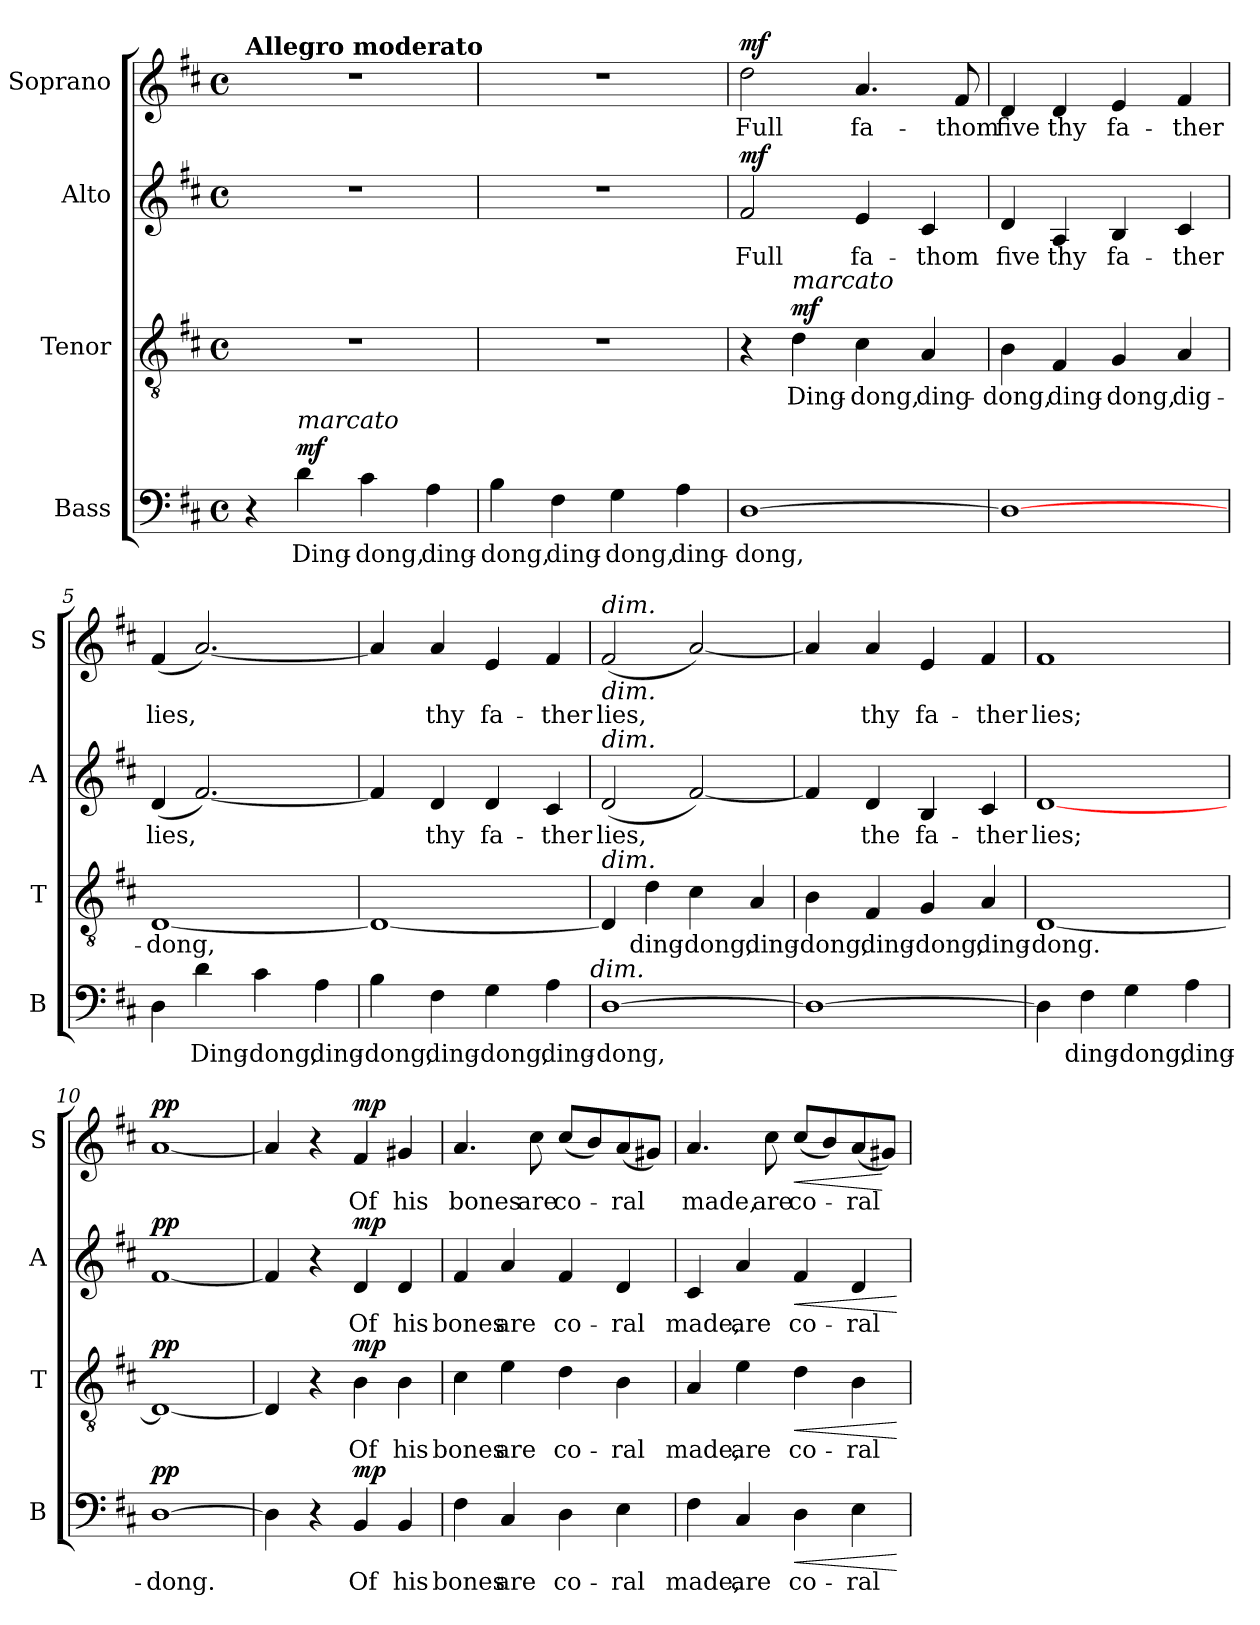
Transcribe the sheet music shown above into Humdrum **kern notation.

**kern	**text	**dynam	**kern	**text	**dynam	**kern	**text	**dynam	**kern	**text	**dynam
*part4	*part4	*part4	*part3	*part3	*part3	*part2	*part2	*part2	*part1	*part1	*part1
*staff4	*staff4	*staff4	*staff3	*staff3	*staff3	*staff2	*staff2	*staff2	*staff1	*staff1	*staff1
*I"Bass	*	*	*I"Tenor	*	*	*I"Alto	*	*	*I"Soprano	*	*
*I'B	*	*	*I'T	*	*	*I'A	*	*	*I'S	*	*
*clefF4	*	*	*clefGv2	*	*	*clefG2	*	*	*clefG2	*	*
*k[f#c#]	*	*	*k[f#c#]	*	*	*k[f#c#]	*	*	*k[f#c#]	*	*
*D:	*	*	*D:	*	*	*D:	*	*	*D:	*	*
*M4/4	*	*	*M4/4	*	*	*M4/4	*	*	*M4/4	*	*
*met(c)	*	*	*met(c)	*	*	*met(c)	*	*	*met(c)	*	*
*MM120	*	*	*MM120	*	*	*MM120	*	*	*MM120	*	*
=1	=1	=1	=1	=1	=1	=1	=1	=1	=1	=1	=1
!	!	!	!	!	!	!	!	!	!LO:TX:a:B:t=Allegro moderato	!	!
4r	.	.	1r	.	.	1r	.	.	1r	.	.
!LO:TX:a:i:t=marcato	!	!	!	!	!	!	!	!	!	!	!
!	!	!LO:DY:a	!	!	!	!	!	!	!	!	!
4d\	Ding-	mf	.	.	.	.	.	.	.	.	.
4c#\	-dong,	.	.	.	.	.	.	.	.	.	.
4A\	ding-	.	.	.	.	.	.	.	.	.	.
=2	=2	=2	=2	=2	=2	=2	=2	=2	=2	=2	=2
4B\	-dong,	.	1r	.	.	1r	.	.	1r	.	.
4F#\	ding-	.	.	.	.	.	.	.	.	.	.
4G\	-dong,	.	.	.	.	.	.	.	.	.	.
4A\	ding-	.	.	.	.	.	.	.	.	.	.
=3	=3	=3	=3	=3	=3	=3	=3	=3	=3	=3	=3
!	!	!	!	!	!	!	!	!LO:DY:a	!	!	!LO:DY:a
[1D	-dong,	.	4r	.	.	2f#/	Full	mf	2dd\	Full	mf
!	!	!	!LO:TX:a:i:t=marcato	!	!	!	!	!	!	!	!
!	!	!	!	!	!LO:DY:a	!	!	!	!	!	!
.	.	.	4d\	Ding-	mf	.	.	.	.	.	.
.	.	.	4c#\	-dong,	.	4e/	fa-	.	4.a/	fa-	.
.	.	.	4A/	ding-	.	4c#/	-thom	.	.	.	.
.	.	.	.	.	.	.	.	.	8f#/	-thom	.
=4	=4	=4	=4	=4	=4	=4	=4	=4	=4	=4	=4
1D_	.	.	4B\	-dong,	.	4d/	five	.	4d/	five	.
.	.	.	4F#/	ding-	.	4A/	thy	.	4d/	thy	.
.	.	.	4G/	-dong,	.	4B/	fa-	.	4e/	fa-	.
.	.	.	4A/	dig-	.	4c#/	-ther	.	4f#/	-ther	.
!!LO:LB:g=z
=5	=5	=5	=5	=5	=5	=5	=5	=5	=5	=5	=5
4D\	.	.	[1D	-dong,	.	(4d/	lies,	.	(4f#/	lies,	.
4d\	Ding-	.	.	.	.	[2.f#/)	.	.	[2.a/)	.	.
4c#\	-dong,	.	.	.	.	.	.	.	.	.	.
4A\	ding-	.	.	.	.	.	.	.	.	.	.
=6	=6	=6	=6	=6	=6	=6	=6	=6	=6	=6	=6
4B\	-dong,	.	1D_	.	.	4f#/]	.	.	4a/]	.	.
4F#\	ding-	.	.	.	.	4d/	thy	.	4a/	thy	.
4G\	-dong,	.	.	.	.	4d/	fa-	.	4e/	fa-	.
4A\	ding-	.	.	.	.	4c#/	-ther	.	4f#/	-ther	.
!LO:TX:a:i:t=dim.	!	!	!	!	!	!	!	!	!	!	!
=7	=7	=7	=7	=7	=7	=7	=7	=7	=7	=7	=7
!	!	!	!	!	!	!	!	!	!LO:TX:b:i:t=dim.	!	!
!	!	!	!	!	!	!	!	!	!LO:TX:a:i:t=dim.	!	!
!	!	!	!	!	!	!LO:TX:a:i:t=dim.	!	!	!	!	!
!	!	!	!LO:TX:a:i:t=dim.	!	!	!	!	!	!	!	!
[1D	-dong,	.	4D/]	.	.	(2d/	lies,	.	(2f#/	lies,	.
.	.	.	4d\	ding-	.	.	.	.	.	.	.
.	.	.	4c#\	-dong,	.	[2f#/)	.	.	[2a/)	.	.
.	.	.	4A/	ding-	.	.	.	.	.	.	.
=8	=8	=8	=8	=8	=8	=8	=8	=8	=8	=8	=8
1D_	.	.	4B\	-dong,	.	4f#/]	.	.	4a/]	.	.
.	.	.	4F#/	ding-	.	4d/	the	.	4a/	thy	.
.	.	.	4G/	-dong,	.	4B/	fa-	.	4e/	fa-	.
.	.	.	4A/	ding-	.	4c#/	-ther	.	4f#/	-ther	.
=9	=9	=9	=9	=9	=9	=9	=9	=9	=9	=9	=9
4D\]	.	.	[1D	-dong.	.	[1d	lies;	.	1f#	lies;	.
4F#\	ding-	.	.	.	.	.	.	.	.	.	.
4G\	-dong,	.	.	.	.	.	.	.	.	.	.
4A\	ding-	.	.	.	.	.	.	.	.	.	.
!!LO:LB:g=z
=10	=10	=10	=10	=10	=10	=10	=10	=10	=10	=10	=10
!	!	!LO:DY:a	!	!	!LO:DY:a	!	!	!LO:DY:a	!	!	!LO:DY:a
[1D	-dong.	pp	1D_	.	pp	[1f#	.	pp	[1a	.	pp
=11	=11	=11	=11	=11	=11	=11	=11	=11	=11	=11	=11
4D\]	.	.	4D/]	.	.	4f#/]	.	.	4a/]	.	.
4r	.	.	4r	.	.	4r	.	.	4r	.	.
!	!	!LO:DY:a	!	!	!LO:DY:a	!	!	!LO:DY:a	!	!	!LO:DY:a
4BB/	Of	mp	4B\	Of	mp	4d/	Of	mp	4f#/	Of	mp
4BB/	his	.	4B\	his	.	4d/	his	.	4g#X/	his	.
=12	=12	=12	=12	=12	=12	=12	=12	=12	=12	=12	=12
4F#\	bones	.	4c#\	bones	.	4f#/	bones	.	4.a/	bones	.
4C#/	are	.	4e\	are	.	4a/	are	.	.	.	.
.	.	.	.	.	.	.	.	.	8cc#\	are	.
4D\	co-	.	4d\	co-	.	4f#/	co-	.	(8cc#/L	co-	.
.	.	.	.	.	.	.	.	.	8b/)	.	.
4E\	-ral	.	4B\	-ral	.	4d/	-ral	.	(8a/	-ral	.
.	.	.	.	.	.	.	.	.	8g#X/J)	.	.
=13	=13	=13	=13	=13	=13	=13	=13	=13	=13	=13	=13
4F#\	made,	.	4A/	made,	.	4c#/	made,	.	4.a/	made,	.
4C#/	are	.	4e\	are	.	4a/	are	.	.	.	.
.	.	.	.	.	.	.	.	.	8cc#\	are	.
!	!	!LO:HP:b	!	!	!LO:HP:b	!	!	!LO:HP:b	!	!	!LO:HP:b
4D\	co-	<	4d\	co-	<	4f#/	co-	<	(8cc#/L	co-	<
.	.	.	.	.	.	.	.	.	8b/)	.	.
4E\	-ral	.	4B\	-ral	.	4d/	-ral	.	(8a/	-ral	.
.	.	.	.	.	.	.	.	.	8g#X/J)	.	[
.	.	[	.	.	[	.	.	[	.	.	.
=	=	=	=	=	=	=	=	=	=	=	=
*-	*-	*-	*-	*-	*-	*-	*-	*-	*-	*-	*-
